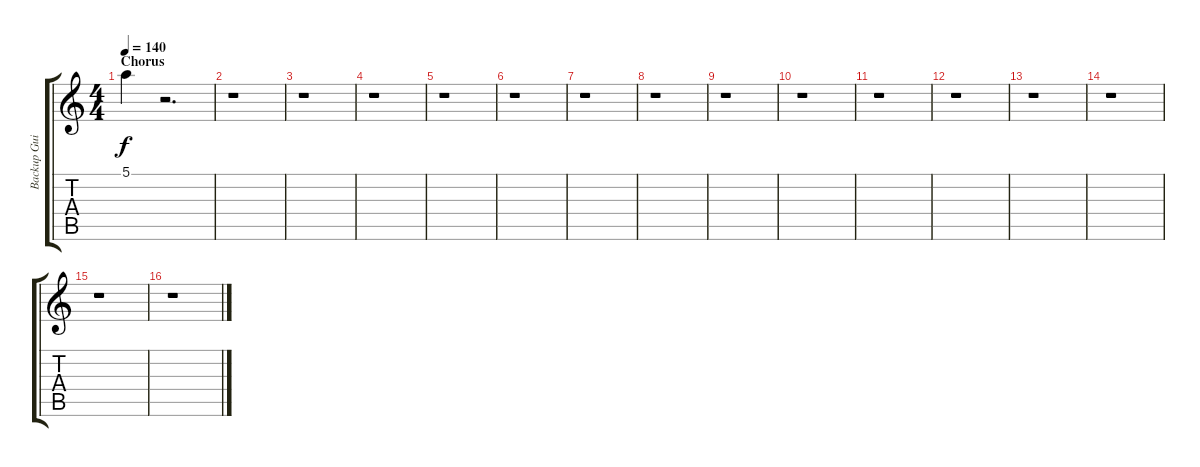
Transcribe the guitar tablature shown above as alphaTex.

\track ("Backup Guitar / C.Judge / J.Yudkin" "Backup Gui") {instrument overdrivenguitar}
\staff {score tabs}
\tuning (E4 B3 G3 D3 A2 E2) {hide}
\ts (4 4)
\section ("" "Chorus")
\tempo 140
\clef g2
\ks c
5.1{t}.4{dy f} r.2{d} |
r.1 |
r.1 |
r.1 |
r.1 |
r.1 |
r.1 |
r.1 |
r.1 |
r.1 |
r.1 |
r.1 |
r.1 |
r.1 |
r.1 |
r.1
